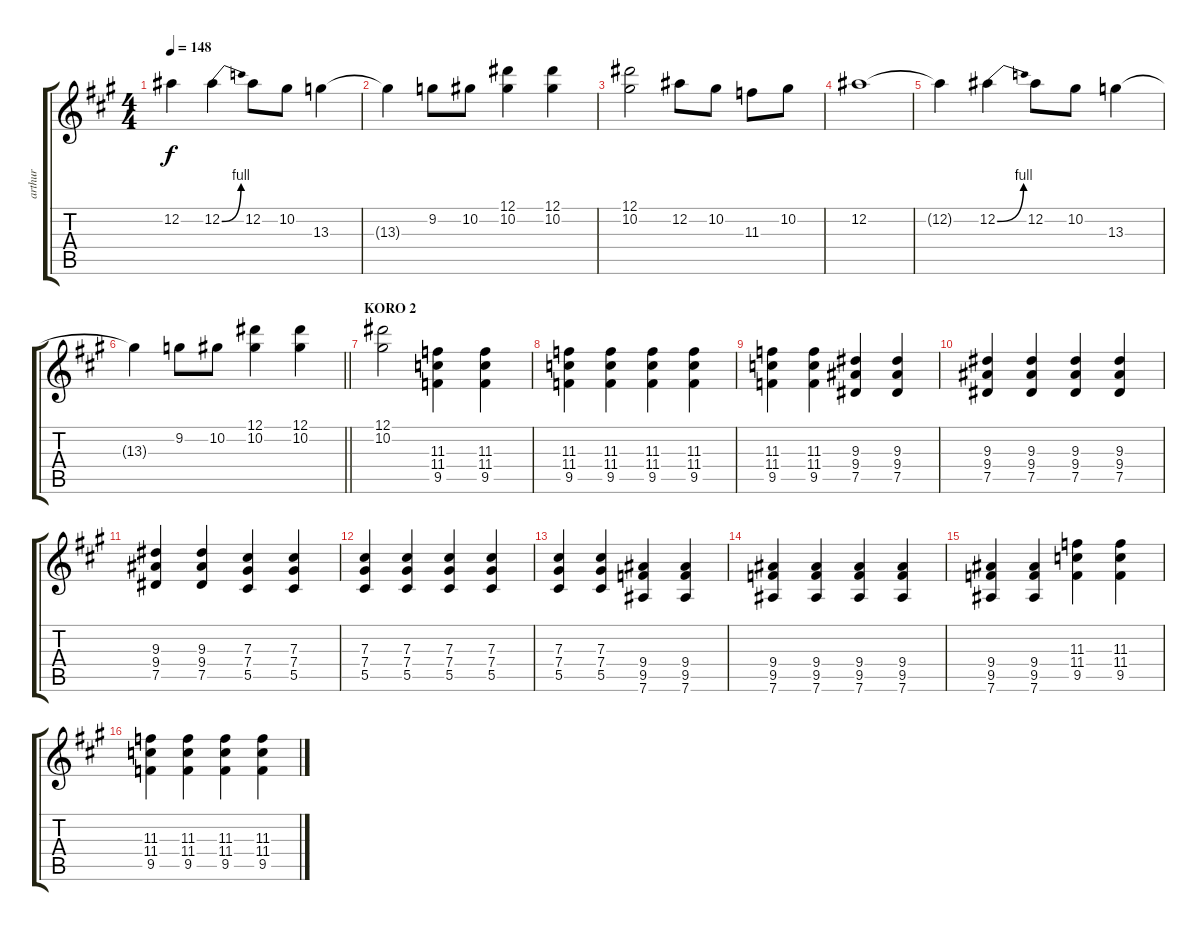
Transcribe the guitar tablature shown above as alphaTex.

\track ("arthur" "arthur") {instrument overdrivenguitar}
\staff {score tabs}
\tuning (Eb4 Bb3 Gb3 Db3 Ab2 Eb2) {hide}
\ts (4 4)
\tempo 148
\clef g2
\ks a
12.2{t}.4{dy f} 12.2{be (bend 0 0 60 4)}.4 12.2.8 10.2.8 13.3.4 |
13.3{t}.4 9.2.8 10.2.8 (12.1 10.2).4 (12.1 10.2).4 |
(12.1 10.2).2 12.2.8 10.2.8 11.3.8 10.2.8 |
12.2.1 |
12.2{t}.4 12.2{be (bend 0 0 60 4)}.4 12.2.8 10.2.8 13.3.4 |
\barLineRight lightlight
13.3{t}.4 9.2.8 10.2.8 (12.1 10.2).4 (12.1 10.2).4 |
\section ("" "KORO 2")
(12.1 10.2).2 (11.3 11.4 9.5).4 (11.3 11.4 9.5).4 |
(11.3 11.4 9.5).4 (11.3 11.4 9.5).4 (11.3 11.4 9.5).4 (11.3 11.4 9.5).4 |
(11.3 11.4 9.5).4 (11.3 11.4 9.5).4 (9.3 9.4 7.5).4 (9.3 9.4 7.5).4 |
(9.3 9.4 7.5).4 (9.3 9.4 7.5).4 (9.3 9.4 7.5).4 (9.3 9.4 7.5).4 |
(9.3 9.4 7.5).4 (9.3 9.4 7.5).4 (7.3 7.4 5.5).4 (7.3 7.4 5.5).4 |
(7.3 7.4 5.5).4 (7.3 7.4 5.5).4 (7.3 7.4 5.5).4 (7.3 7.4 5.5).4 |
(7.3 7.4 5.5).4 (7.3 7.4 5.5).4 (9.4 9.5 7.6).4 (9.4 9.5 7.6).4 |
(9.4 9.5 7.6).4 (9.4 9.5 7.6).4 (9.4 9.5 7.6).4 (9.4 9.5 7.6).4 |
(9.4 9.5 7.6).4 (9.4 9.5 7.6).4 (11.3 11.4 9.5).4 (11.3 11.4 9.5).4 |
(11.3 11.4 9.5).4 (11.3 11.4 9.5).4 (11.3 11.4 9.5).4 (11.3 11.4 9.5).4
